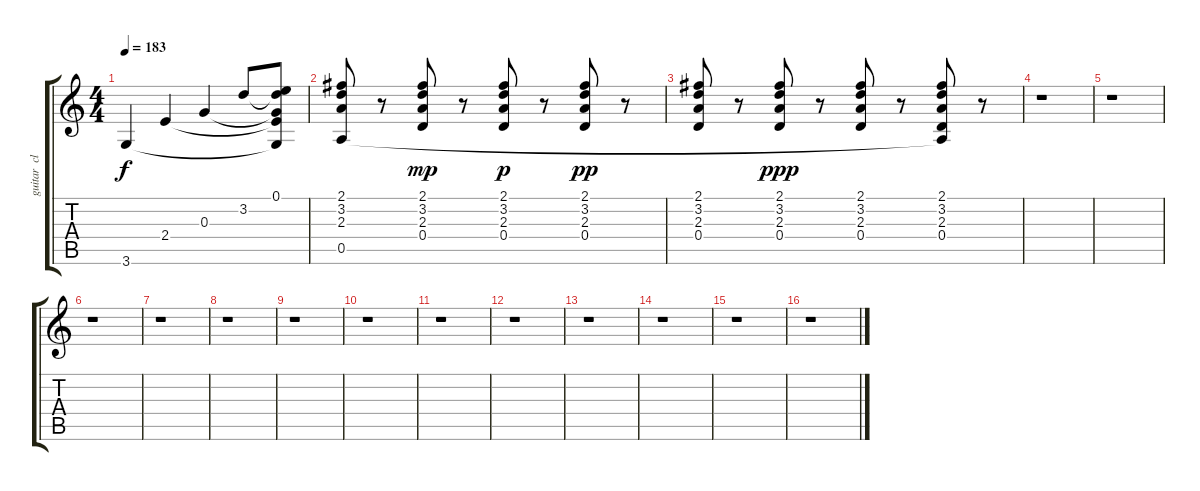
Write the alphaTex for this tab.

\track ("guitar  clean  right" "guitar  cl") {instrument electricguitarmuted}
\staff {score tabs}
\tuning (E4 B3 G3 D3 A2 E2) {hide}
\ts (4 4)
\tempo 183
\clef g2
\ks c
3.6.4{dy f} 2.4.4 0.3.4 3.2.8 (0.1 3.2{t} 0.3{t} 2.4{t} 3.6{t}).8 |
(2.1 3.2 2.3 0.5).8 r.8 (2.1 3.2 2.3 0.4).8{dy mp} r.8 (2.1 3.2 2.3 0.4).8{dy p} r.8 (2.1 3.2 2.3 0.4).8{dy pp} r.8 |
(2.1 3.2 2.3 0.4).8 r.8 (2.1 3.2 2.3 0.4).8{dy ppp} r.8 (2.1 3.2 2.3 0.4).8 r.8 (2.1 3.2 2.3 0.4 0.5{t}).8 r.8 |
r.1 |
r.1 |
r.1 |
r.1 |
r.1 |
r.1 |
r.1 |
r.1 |
r.1 |
r.1 |
r.1 |
r.1 |
r.1
